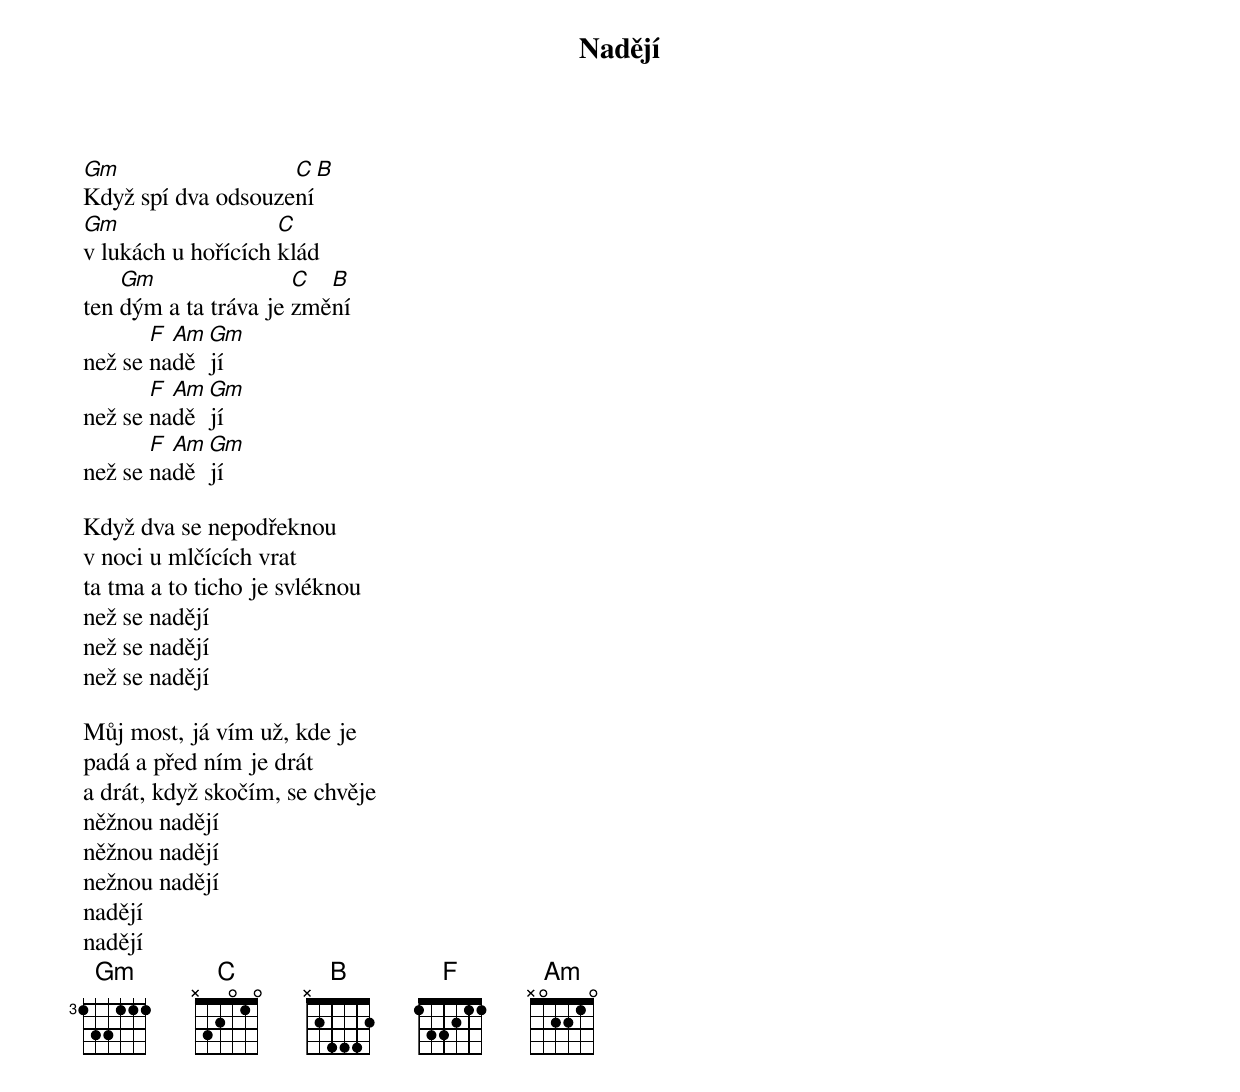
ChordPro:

{title: Nadějí}
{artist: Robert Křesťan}

[Gm]Když spí dva odsouze[C]ní[B]
[Gm]v lukách u hořících [C]klád
ten [Gm]dým a ta tráva je [C]změ[B]ní
než se [F]na[Am]dě[Gm]jí
než se [F]na[Am]dě[Gm]jí
než se [F]na[Am]dě[Gm]jí

Když dva se nepodřeknou
v noci u mlčících vrat
ta tma a to ticho je svléknou
než se nadějí
než se nadějí
než se nadějí

Můj most, já vím už, kde je
padá a před ním je drát
a drát, když skočím, se chvěje
něžnou nadějí
něžnou nadějí
nežnou nadějí
nadějí
nadějí
